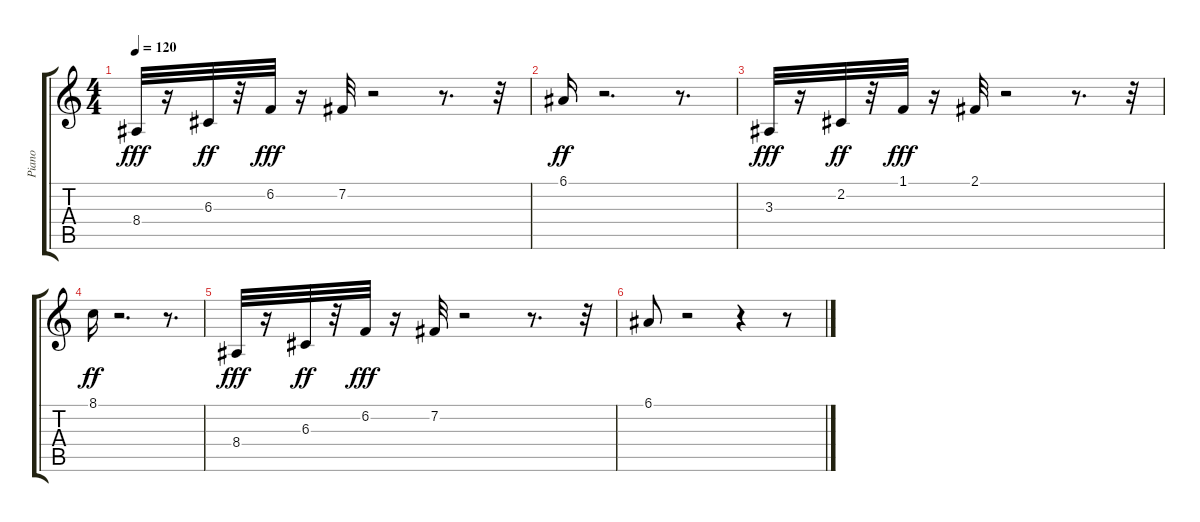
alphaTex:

\track ("Piano" "Piano") {instrument acousticgrandpiano}
\staff {score tabs}
\tuning (E4 B3 G3 D3 A2 E2) {hide}
\ts (4 4)
\tempo 120
\clef g2
\ks c
8.4.32{dy fff} r.16 6.3.32{dy ff} r.32 6.2.32{dy fff} r.16 7.2.32 r.2 r.8{d} r.32 |
6.1.16{dy ff} r.2{d} r.8{d} |
3.3.32{dy fff} r.16 2.2.32{dy ff} r.32 1.1.32{dy fff} r.16 2.1.32 r.2 r.8{d} r.32 |
8.1.16{dy ff} r.2{d} r.8{d} |
8.4.32{dy fff} r.16 6.3.32{dy ff} r.32 6.2.32{dy fff} r.16 7.2.32 r.2 r.8{d} r.32 |
6.1.8 r.2 r.4 r.8
